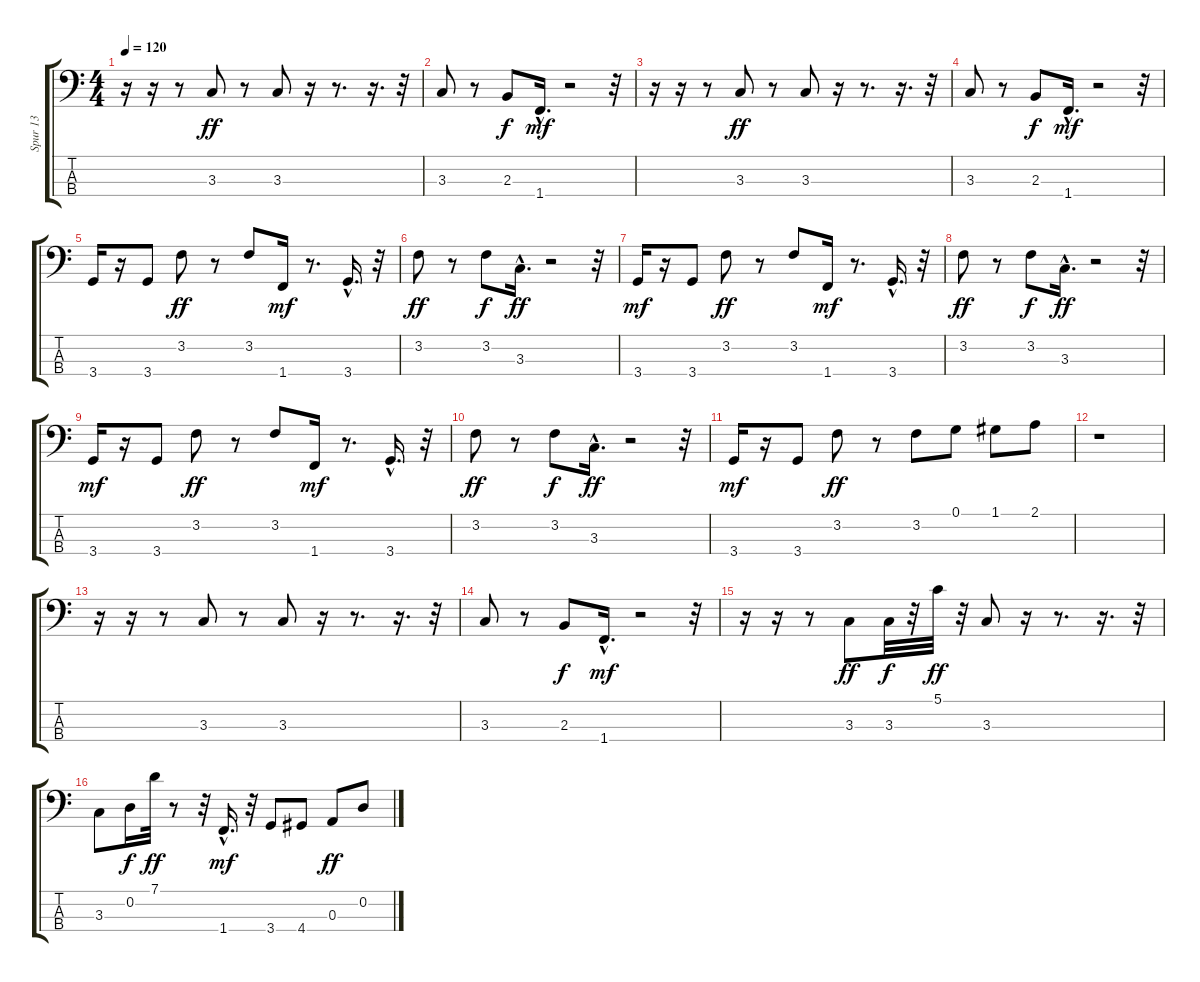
\track ("Spur 13" "Spur 13") {instrument slapbass1}
\staff {score tabs}
\tuning (G2 D2 A1 E1) {hide}
\ts (4 4)
\tempo 120
\clef f4
\ks c
r.16{dy ff} r.16 r.8 3.3.8 r.8 3.3.8 r.16 r.8{d} r.16{d} r.32 |
3.3.8 r.8 2.3.8{dy f} 1.4{hac}.16{d dy mf} r.2 r.32 |
r.16 r.16 r.8 3.3.8{dy ff} r.8 3.3.8 r.16 r.8{d} r.16{d} r.32 |
3.3.8 r.8 2.3.8{dy f} 1.4{hac}.16{d dy mf} r.2 r.32 |
3.4.16 r.16 3.4.8 3.2.8{dy ff} r.8 3.2.8 1.4.16{dy mf} r.8{d} 3.4{hac}.16{d} r.32 |
3.2.8{dy ff} r.8 3.2.8{dy f} 3.3{hac}.16{d dy ff} r.2 r.32 |
3.4.16{dy mf} r.16 3.4.8 3.2.8{dy ff} r.8 3.2.8 1.4.16{dy mf} r.8{d} 3.4{hac}.16{d} r.32 |
3.2.8{dy ff} r.8 3.2.8{dy f} 3.3{hac}.16{d dy ff} r.2 r.32 |
3.4.16{dy mf} r.16 3.4.8 3.2.8{dy ff} r.8 3.2.8 1.4.16{dy mf} r.8{d} 3.4{hac}.16{d} r.32 |
3.2.8{dy ff} r.8 3.2.8{dy f} 3.3{hac}.16{d dy ff} r.2 r.32 |
3.4.16{dy mf} r.16 3.4.8 3.2.8{dy ff} r.8 3.2.8 0.1.8 1.1.8 2.1.8 |
r.1 |
r.16 r.16 r.8 3.3.8 r.8 3.3.8 r.16 r.8{d} r.16{d} r.32 |
3.3.8 r.8 2.3.8{dy f} 1.4{hac}.16{d dy mf} r.2 r.32 |
r.16 r.16 r.8 3.3.8{dy ff} 3.3.32{dy f} r.32 5.1.32{dy ff} r.32 3.3.8 r.16 r.8{d} r.16{d} r.32 |
3.3.8 0.2.16{dy f} 7.1.32{dy ff} r.8 r.32 1.4{hac}.16{d dy mf} r.32 3.4.8 4.4.8 0.3.8{dy ff} 0.2.8
